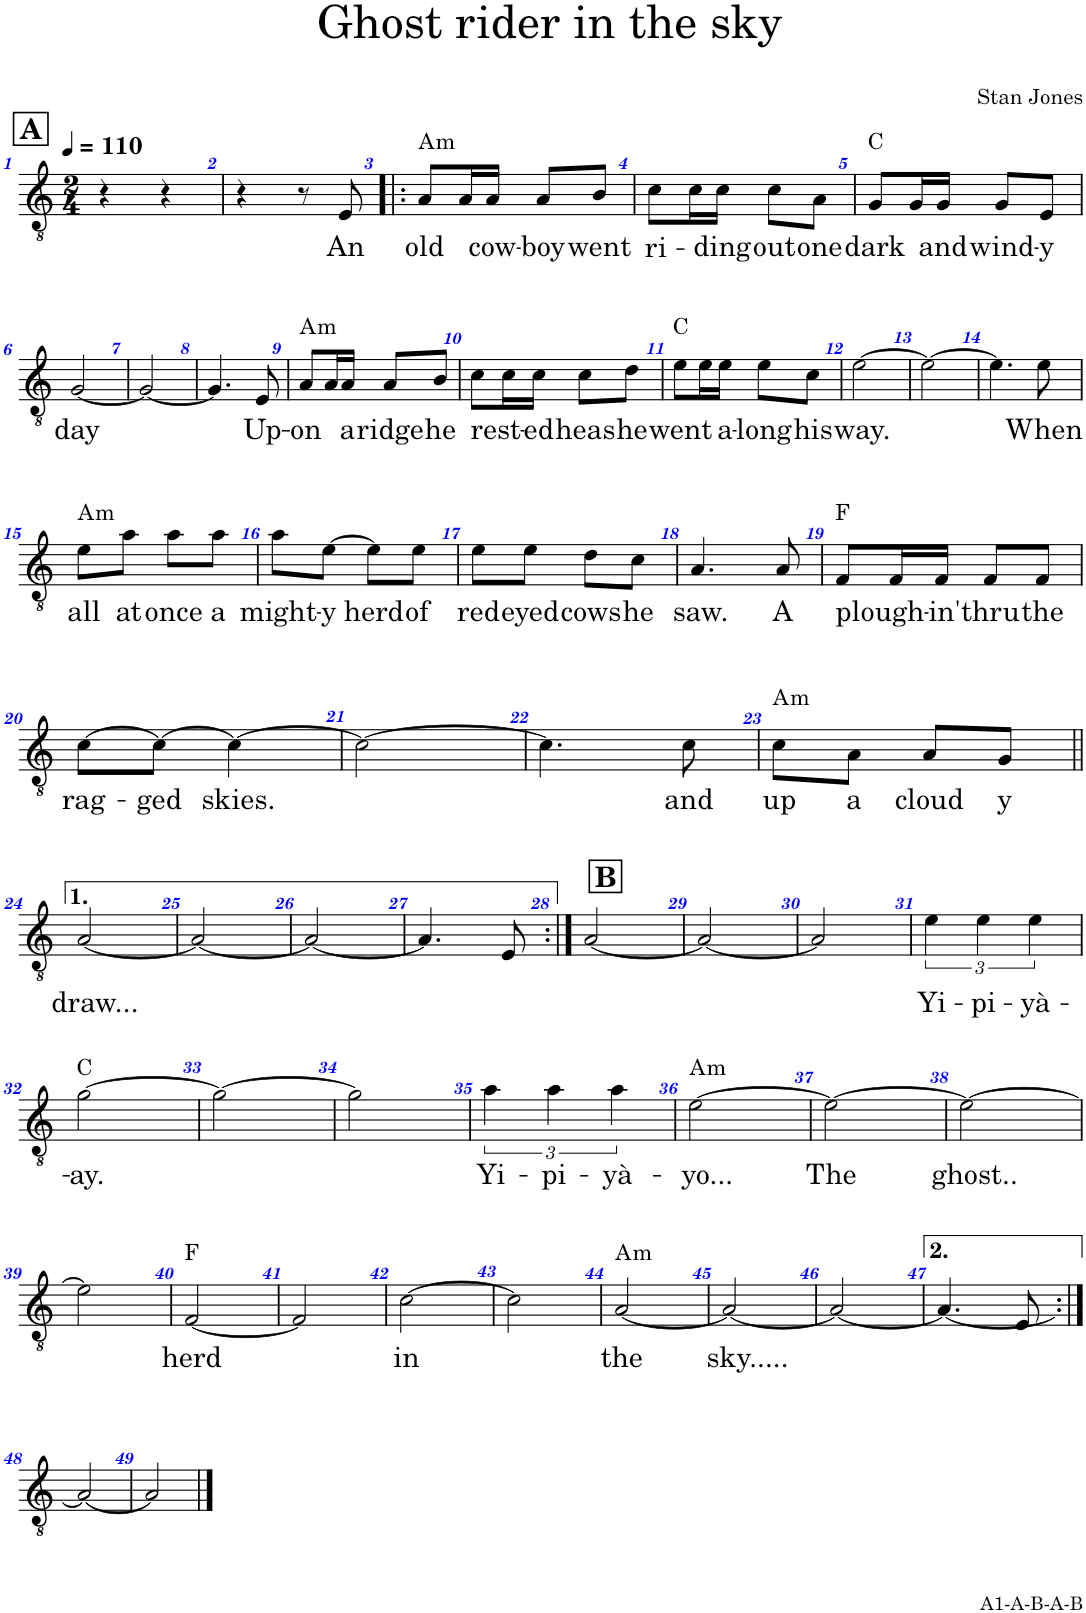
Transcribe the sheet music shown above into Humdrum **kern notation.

**kern	**text	**harte
*part1	*part1	*part1
*staff1	*staff1	*
*I"Chitarra elettrica 1	*	*
*clefGv2	*	*
*k[]	*	*
*M2/4	*	*
*MM110	*	*
!!LO:REH:place=s1:a:B:cj:fs=14:t=A
=1	=1	=1
4r	.	.
4r	.	.
=2	=2	=2
4r	.	.
8r	.	.
!	!LO:LY:b	!
8E/	An	.
=3!|:	=3!|:	=3!|:
!	!LO:LY:b	!LO:H:kt=m
8A/L	old	A:min
16A/L	.	.
!	!LO:LY:b	!
16A/JJ	cow-	.
!	!LO:LY:b	!
8A/L	-boy	.
!	!LO:LY:b	!
8B/J	went	.
=4	=4	=4
!	!LO:LY:b	!
8c\L	ri-	.
16c\L	.	.
!	!LO:LY:b	!
16c\JJ	ding	.
!	!LO:LY:b	!
8c\L	out	.
!	!LO:LY:b	!
8A\J	one	.
=5	=5	=5
!	!LO:LY:b	!
8G/L	dark	C:maj
16G/L	.	.
!	!LO:LY:b	!
16G/JJ	and	.
!	!LO:LY:b	!
8G/L	wind-	.
!	!LO:LY:b	!
8E/J	-y	.
!!LO:LB:g=z
=6	=6	=6
!	!LO:LY:b	!
[2G/	day	.
=7	=7	=7
2G/_	.	.
=8	=8	=8
4.G/]	.	.
!	!LO:LY:b	!
8E/	Up-	.
=9	=9	=9
!	!LO:LY:b	!LO:H:kt=m
8A/L	-on	A:min
16A/L	.	.
!	!LO:LY:b	!
16A/JJ	a	.
!	!LO:LY:b	!
8A/L	ridge	.
!	!LO:LY:b	!
8B/J	he	.
=10	=10	=10
!	!LO:LY:b	!
8c\L	rest-	.
16c\L	.	.
!	!LO:LY:b	!
16c\JJ	-ed	.
!	!LO:LY:b	!
8c\L	heas	.
!	!LO:LY:b	!
8d\J	he	.
=11	=11	=11
!	!LO:LY:b	!
8e\L	went	C:maj
16e\L	.	.
!	!LO:LY:b	!
16e\JJ	a-	.
!	!LO:LY:b	!
8e\L	-long	.
!	!LO:LY:b	!
8c\J	his	.
=12	=12	=12
!	!LO:LY:b	!
[2e\	way.	.
=13	=13	=13
2e\_	.	.
=14	=14	=14
4.e\]	.	.
!	!LO:LY:b	!
8e\	When	.
!!LO:LB:g=z
=15	=15	=15
!	!LO:LY:b	!LO:H:kt=m
8e\L	all	A:min
!	!LO:LY:b	!
8a\J	at	.
!	!LO:LY:b	!
8a\L	once	.
!	!LO:LY:b	!
8a\J	a	.
=16	=16	=16
!	!LO:LY:b	!
8a\L	might-	.
!	!LO:LY:b	!
[8e\J	-y	.
!	!LO:LY:b	!
8e\L]	herd	.
!	!LO:LY:b	!
8e\J	of	.
=17	=17	=17
!	!LO:LY:b	!
8e\L	red	.
!	!LO:LY:b	!
8e\J	eyed	.
!	!LO:LY:b	!
8d\L	cows	.
!	!LO:LY:b	!
8c\J	he	.
=18	=18	=18
!	!LO:LY:b	!
4.A/	saw.	.
!	!LO:LY:b	!
8A/	A	.
=19	=19	=19
!	!LO:LY:b	!
8F/L	plough-	F:maj
16F/L	.	.
!	!LO:LY:b	!
16F/JJ	-in'	.
!	!LO:LY:b	!
8F/L	thru	.
!	!LO:LY:b	!
8F/J	the	.
!!LO:LB:g=z
=20	=20	=20
!	!LO:LY:b	!
[8c\L	rag-	.
!	!LO:LY:b	!
8c\J_	-ged	.
!	!LO:LY:b	!
4c\_	skies.	.
=21	=21	=21
2c\_	.	.
=22	=22	=22
4.c\]	.	.
!	!LO:LY:b	!
8c\	and	.
=23	=23	=23
!	!LO:LY:b	!LO:H:kt=m
8c\L	up	A:min
!	!LO:LY:b	!
8A\J	a	.
!	!LO:LY:b	!
8A/L	cloud	.
!	!LO:LY:b	!
8G/J	y	.
!!LO:LB:g=z
=24||	=24||	=24||
!	!LO:LY:b	!
[2A/	draw...	.
=25	=25	=25
2A/_	.	.
=26	=26	=26
2A/_	.	.
=27	=27	=27
4.A/]	.	.
8E/	.	.
!!LO:REH:place=s1:a:B:cj:fs=14:t=B
=28:|!	=28:|!	=28:|!
[2A/	.	.
=29	=29	=29
2A/_	.	.
=30	=30	=30
2A/]	.	.
=31	=31	=31
!	!LO:LY:b	!
6e\	Yi-	.
!	!LO:LY:b	!
6e\	-pi-	.
!	!LO:LY:b	!
6e\	-yà-	.
!!LO:LB:g=z
=32	=32	=32
!	!LO:LY:b	!
[2g\	-ay.	C:maj
=33	=33	=33
2g\_	.	.
=34	=34	=34
2g\]	.	.
=35	=35	=35
!	!LO:LY:b	!
6a\	Yi-	.
!	!LO:LY:b	!
6a\	-pi-	.
!	!LO:LY:b	!
6a\	-yà-	.
=36	=36	=36
!	!LO:LY:b	!LO:H:kt=m
[2e\	-yo...	A:min
=37	=37	=37
!	!LO:LY:b	!
2e\_	The	.
=38	=38	=38
!	!LO:LY:b	!
2e\_	ghost..	.
!!LO:LB:g=z
=39	=39	=39
2e\]	.	.
=40	=40	=40
!	!LO:LY:b	!
[2F/	herd	F:maj
=41	=41	=41
2F/]	.	.
=42	=42	=42
!	!LO:LY:b	!
[2c\	in	.
=43	=43	=43
2c\]	.	.
=44	=44	=44
!	!LO:LY:b	!LO:H:kt=m
[2A/	the	A:min
=45	=45	=45
!	!LO:LY:b	!
2A/_	sky.....	.
=46	=46	=46
2A/_	.	.
=47	=47	=47
4.A/_	.	.
8E/	.	.
!!LO:LB:g=z
=48:|!	=48:|!	=48:|!
2A/_	.	.
=49	=49	=49
2A/]	.	.
==	==	==
*-	*-	*-
